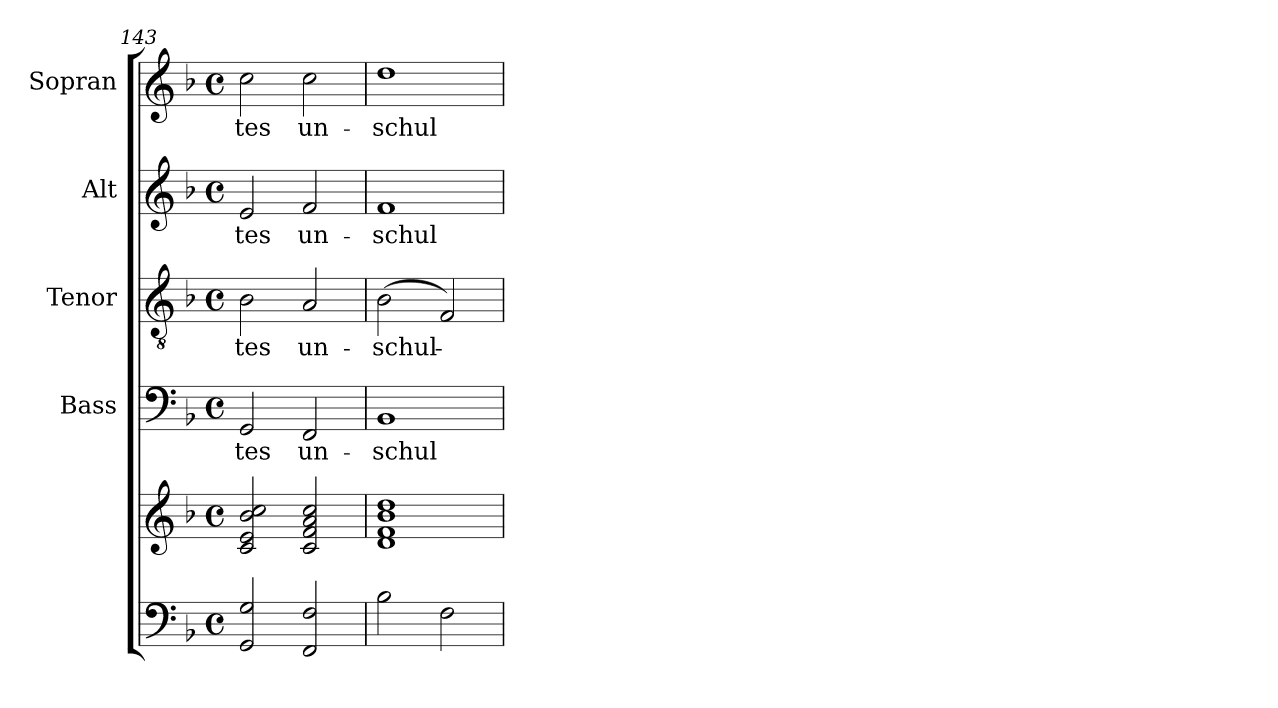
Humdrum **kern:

**kern	**kern	**kern	**text	**kern	**text	**kern	**text	**kern	**text
*part5	*part5	*part4	*part4	*part3	*part3	*part2	*part2	*part1	*part1
*staff6	*staff5	*staff4	*staff4	*staff3	*staff3	*staff2	*staff2	*staff1	*staff1
*	*	*I"Bass	*	*I"Tenor	*	*I"Alt	*	*I"Sopran	*
*	*	*I'B.	*	*I'T.	*	*I'A.	*	*I'S.	*
*clefF4	*clefG2	*clefF4	*	*clefGv2	*	*clefG2	*	*clefG2	*
*k[b-]	*k[b-]	*k[b-]	*	*k[b-]	*	*k[b-]	*	*k[b-]	*
*F:	*F:	*F:	*	*F:	*	*F:	*	*F:	*
*M4/4	*M4/4	*M4/4	*	*M4/4	*	*M4/4	*	*M4/4	*
*met(c)	*met(c)	*met(c)	*	*met(c)	*	*met(c)	*	*met(c)	*
=143	=143	=143	=143	=143	=143	=143	=143	=143	=143
!	!	!	!LO:LY:b	!	!LO:LY:b	!	!LO:LY:b	!	!LO:LY:b
2GG/ 2G/	2c/ 2e/ 2b-/ 2cc/	2GG/	-tes	2B-\	-tes	2e/	-tes	2cc\	-tes
!	!	!	!LO:LY:b	!	!LO:LY:b	!	!LO:LY:b	!	!LO:LY:b
2FF/ 2F/	2c/ 2f/ 2a/ 2cc/	2FF/	un-	2A/	un-	2f/	un-	2cc\	un-
=144	=144	=144	=144	=144	=144	=144	=144	=144	=144
!	!	!	!LO:LY:b	!	!LO:LY:b	!	!LO:LY:b	!	!LO:LY:b
2B-\	1d 1f 1b- 1dd	1BB-	-schul-	(>2B-\	-schul-	1f	-schul-	1dd	-schul-
2F\	.	.	.	2F/)	.	.	.	.	.
=	=	=	=	=	=	=	=	=	=
*-	*-	*-	*-	*-	*-	*-	*-	*-	*-
